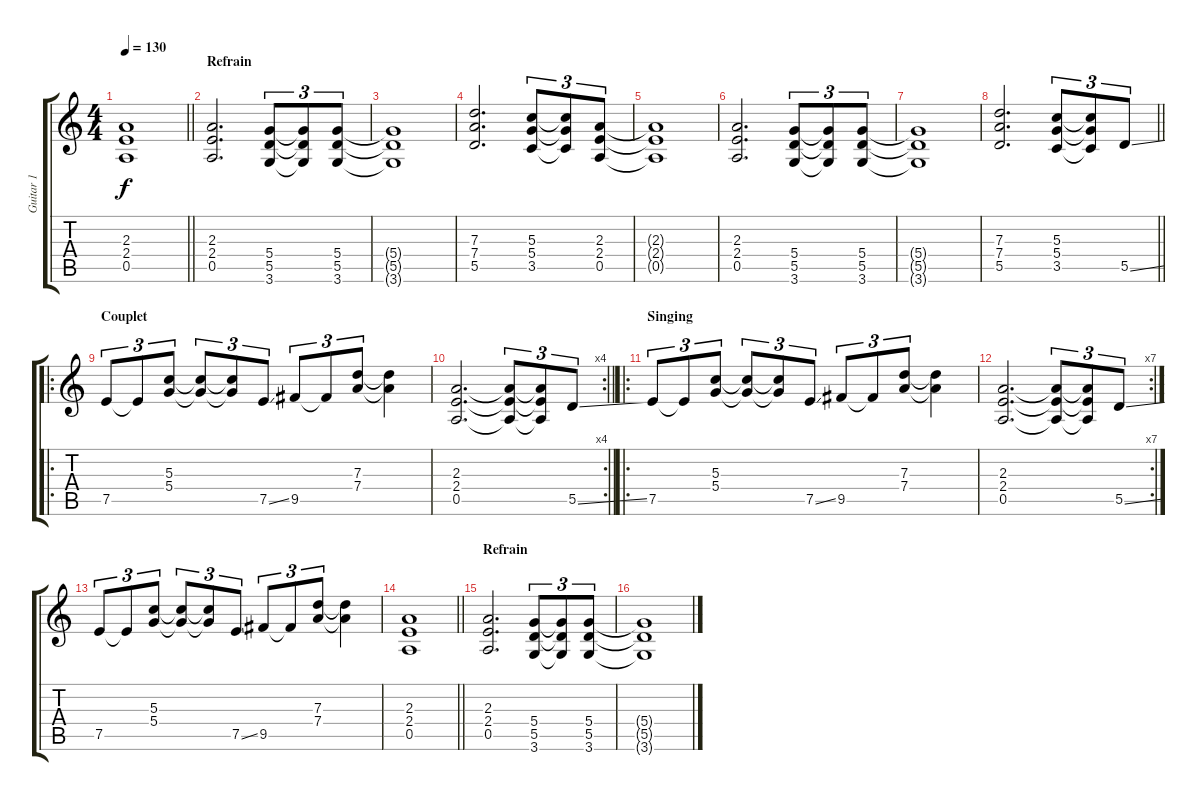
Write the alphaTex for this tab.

\track ("Guitar 1" "Guitar 1") {instrument distortionguitar}
\staff {score tabs}
\tuning (E4 B3 G3 D3 A2 E2) {hide}
\ts (4 4)
\tempo 130
\clef g2
\barLineRight lightlight
\ks c
(2.3 2.4 0.5).1{dy f} |
\section ("" "Refrain")
(2.3 2.4 0.5).2{d} (5.4 5.5 3.6).8{tu (3 2)} (5.4{t} 5.5{t} 3.6{t}).8{tu (3 2)} (5.4 5.5 3.6).8{tu (3 2)} |
(5.4{t} 5.5{t} 3.6{t}).1 |
(7.3 7.4 5.5).2{d} (5.3 5.4 3.5).8{tu (3 2)} (5.3{t} 5.4{t} 3.5{t}).8{tu (3 2)} (2.3 2.4 0.5).8{tu (3 2)} |
(2.3{t} 2.4{t} 0.5{t}).1 |
(2.3 2.4 0.5).2{d} (5.4 5.5 3.6).8{tu (3 2)} (5.4{t} 5.5{t} 3.6{t}).8{tu (3 2)} (5.4 5.5 3.6).8{tu (3 2)} |
(5.4{t} 5.5{t} 3.6{t}).1 |
\barLineRight lightlight
(7.3 7.4 5.5).2{d} (5.3 5.4 3.5).8{tu (3 2)} (5.3{t} 5.4{t} 3.5{t}).8{tu (3 2)} 5.5{ss}.8{tu (3 2)} |
\ro
\section ("" "Couplet")
7.5.8{tu (3 2)} 7.5{t}.8{tu (3 2)} (5.3 5.4).8{tu (3 2)} (5.3{t} 5.4{t}).8{tu (3 2)} (5.3{t} 5.4{t}).8{tu (3 2)} 7.5{ss}.8{tu (3 2)} 9.5.8{tu (3 2)} 9.5{t}.8{tu (3 2)} (7.3 7.4).8{tu (3 2)} (7.3{t} 7.4{t}).4 |
\rc 4
\barLineRight lightlight
(2.3 2.4 0.5).2{d} (2.3{t} 2.4{t} 0.5{t}).8{tu (3 2)} (2.3{t} 2.4{t} 0.5{t}).8{tu (3 2)} 5.5{ss}.8{tu (3 2)} |
\ro
\section ("" "Singing")
7.5.8{tu (3 2)} 7.5{t}.8{tu (3 2)} (5.3 5.4).8{tu (3 2)} (5.3{t} 5.4{t}).8{tu (3 2)} (5.3{t} 5.4{t}).8{tu (3 2)} 7.5{ss}.8{tu (3 2)} 9.5.8{tu (3 2)} 9.5{t}.8{tu (3 2)} (7.3 7.4).8{tu (3 2)} (7.3{t} 7.4{t}).4 |
\rc 7
(2.3 2.4 0.5).2{d} (2.3{t} 2.4{t} 0.5{t}).8{tu (3 2)} (2.3{t} 2.4{t} 0.5{t}).8{tu (3 2)} 5.5{ss}.8{tu (3 2)} |
7.5.8{tu (3 2)} 7.5{t}.8{tu (3 2)} (5.3 5.4).8{tu (3 2)} (5.3{t} 5.4{t}).8{tu (3 2)} (5.3{t} 5.4{t}).8{tu (3 2)} 7.5{ss}.8{tu (3 2)} 9.5.8{tu (3 2)} 9.5{t}.8{tu (3 2)} (7.3 7.4).8{tu (3 2)} (7.3{t} 7.4{t}).4 |
\barLineRight lightlight
(2.3 2.4 0.5).1 |
\section ("" "Refrain")
(2.3 2.4 0.5).2{d} (5.4 5.5 3.6).8{tu (3 2)} (5.4{t} 5.5{t} 3.6{t}).8{tu (3 2)} (5.4 5.5 3.6).8{tu (3 2)} |
(5.4{t} 5.5{t} 3.6{t}).1
